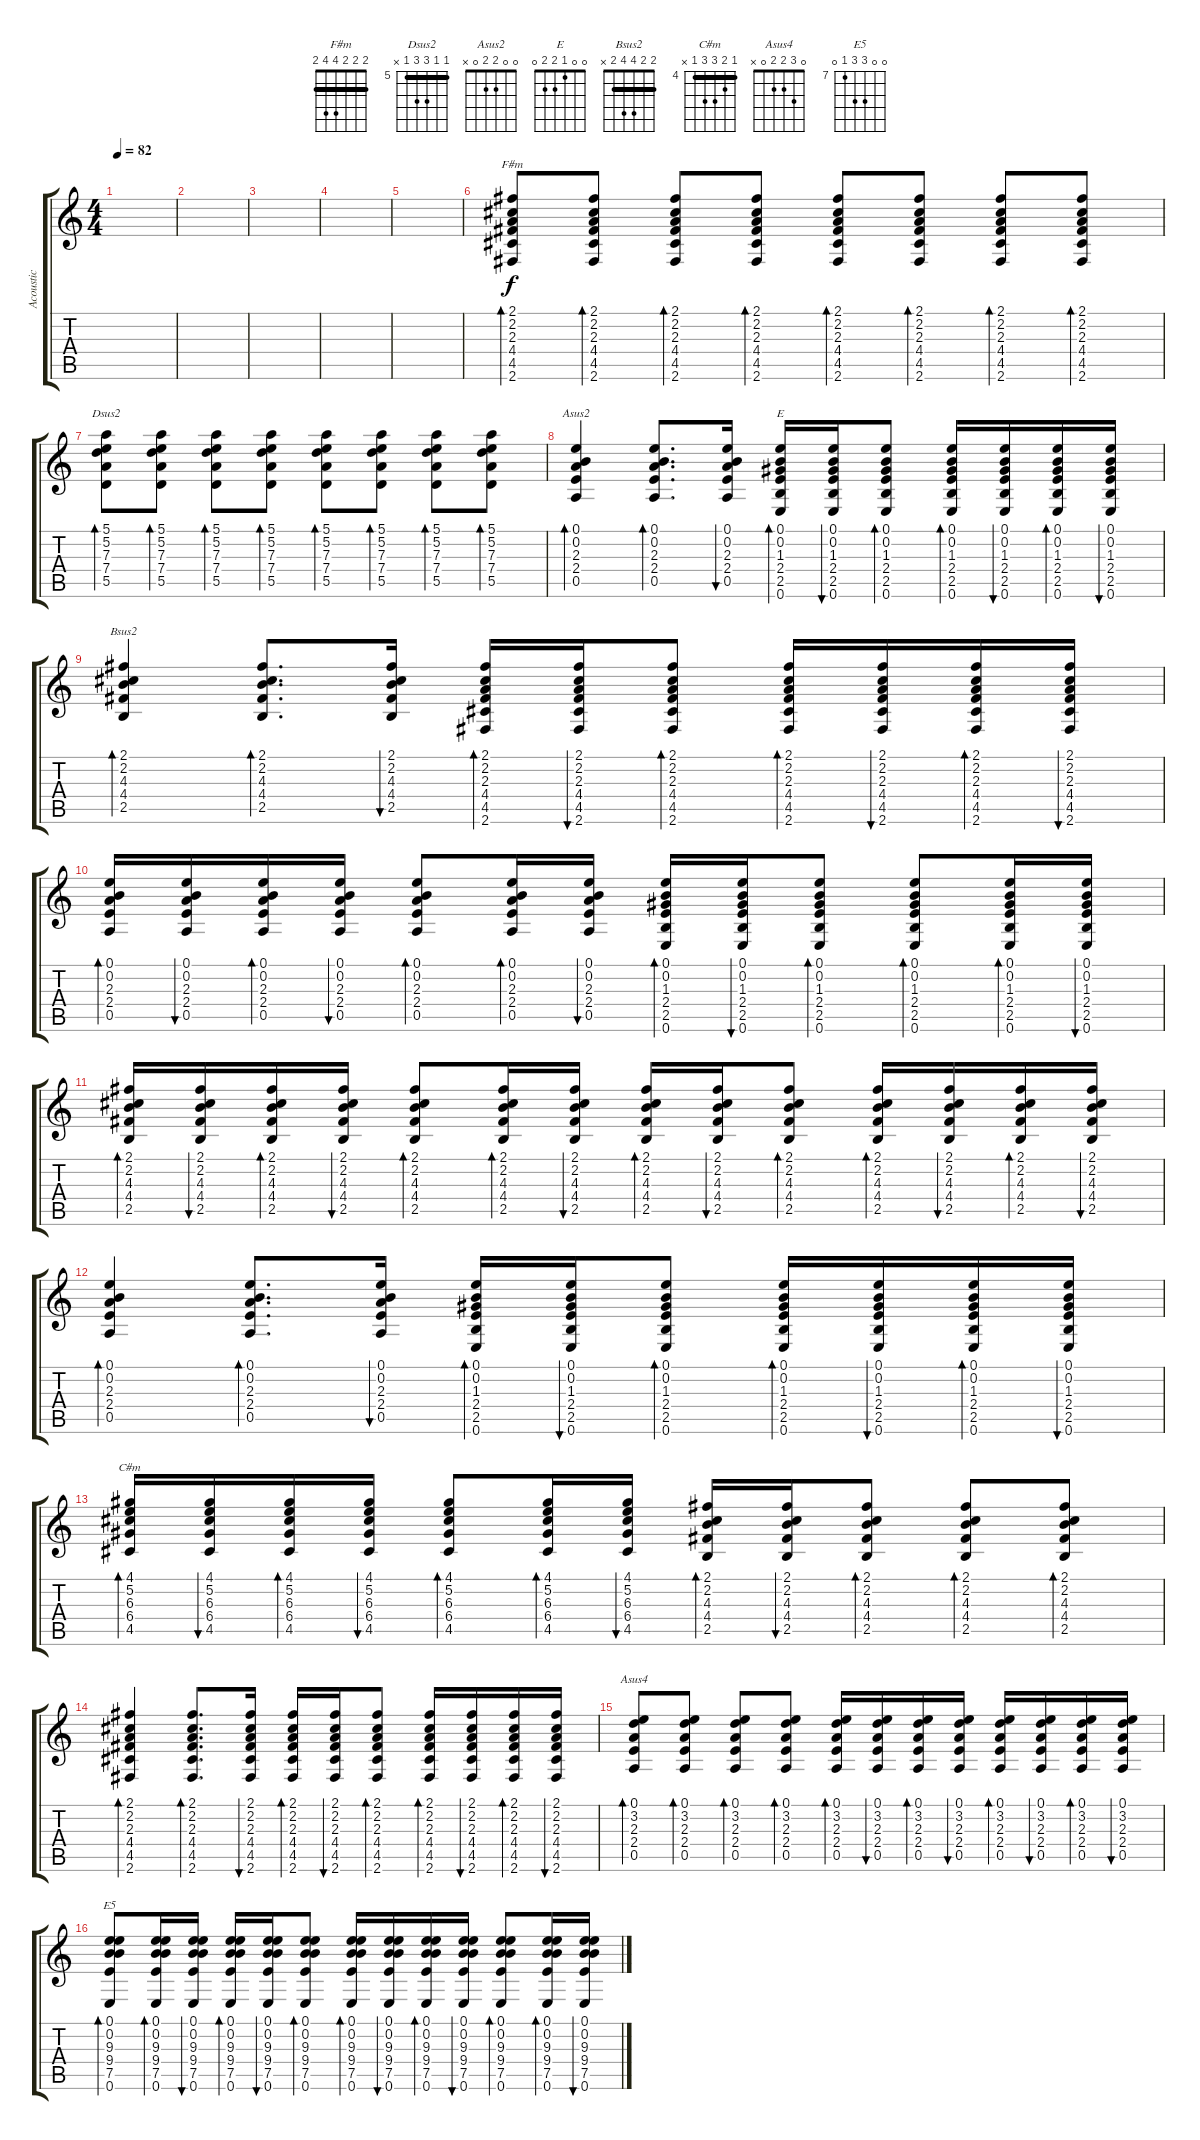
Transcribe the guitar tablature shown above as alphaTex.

\track ("Acoustic" "Acoustic") {instrument acousticguitarsteel}
\staff {score tabs}
\tuning (E4 B3 G3 D3 A2 E2) {hide}
\chord ("F#m" 2 2 2 4 4 2) {barre 2}
\chord ("Dsus2" 5 5 7 7 5 x) {firstfret 5 barre 5}
\chord ("Asus2" 0 0 2 2 0 x)
\chord ("E" 0 0 1 2 2 0)
\chord ("Bsus2" 2 2 4 4 2 x) {barre 2}
\chord ("C#m" 4 5 6 6 4 x) {firstfret 4 barre 4}
\chord ("Asus4" 0 3 2 2 0 x)
\chord ("E5" 0 0 9 9 7 0) {firstfret 7}
\ts (4 4)
\tempo 82
\clef g2
\ks c
|
|
|
|
|
(2.1 2.2 2.3 4.4 4.5 2.6).8{bd 30 ch "F#m"} (2.1 2.2 2.3 4.4 4.5 2.6).8{bd 30} (2.1 2.2 2.3 4.4 4.5 2.6).8{bd 30} (2.1 2.2 2.3 4.4 4.5 2.6).8{bd 30} (2.1 2.2 2.3 4.4 4.5 2.6).8{bd 30} (2.1 2.2 2.3 4.4 4.5 2.6).8{bd 30} (2.1 2.2 2.3 4.4 4.5 2.6).8{bd 30} (2.1 2.2 2.3 4.4 4.5 2.6).8{bd 30} |
(5.1 5.2 7.3 7.4 5.5).8{bd 30 ch "Dsus2"} (5.1 5.2 7.3 7.4 5.5).8{bd 30} (5.1 5.2 7.3 7.4 5.5).8{bd 30} (5.1 5.2 7.3 7.4 5.5).8{bd 30} (5.1 5.2 7.3 7.4 5.5).8{bd 30} (5.1 5.2 7.3 7.4 5.5).8{bd 30} (5.1 5.2 7.3 7.4 5.5).8{bd 30} (5.1 5.2 7.3 7.4 5.5).8{bd 30} |
(0.1 0.2 2.3 2.4 0.5).4{bd 30 ch "Asus2"} (0.1 0.2 2.3 2.4 0.5).8{d bd 30} (0.1 0.2 2.3 2.4 0.5).16{bu 30} (0.1 0.2 1.3 2.4 2.5 0.6).16{bd 30 ch "E"} (0.1 0.2 1.3 2.4 2.5 0.6).16{bu 30} (0.1 0.2 1.3 2.4 2.5 0.6).8{bd 30} (0.1 0.2 1.3 2.4 2.5 0.6).16{bd 30} (0.1 0.2 1.3 2.4 2.5 0.6).16{bu 30} (0.1 0.2 1.3 2.4 2.5 0.6).16{bd 30} (0.1 0.2 1.3 2.4 2.5 0.6).16{bu 30} |
(2.1 2.2 4.3 4.4 2.5).4{bd 30 ch "Bsus2"} (2.1 2.2 4.3 4.4 2.5).8{d bd 30} (2.1 2.2 4.3 4.4 2.5).16{bu 30} (2.1 2.2 2.3 4.4 4.5 2.6).16{bd 30} (2.1 2.2 2.3 4.4 4.5 2.6).16{bu 30} (2.1 2.2 2.3 4.4 4.5 2.6).8{bd 30} (2.1 2.2 2.3 4.4 4.5 2.6).16{bd 30} (2.1 2.2 2.3 4.4 4.5 2.6).16{bu 30} (2.1 2.2 2.3 4.4 4.5 2.6).16{bd 30} (2.1 2.2 2.3 4.4 4.5 2.6).16{bu 30} |
(0.1 0.2 2.3 2.4 0.5).16{bd 30} (0.1 0.2 2.3 2.4 0.5).16{bu 30} (0.1 0.2 2.3 2.4 0.5).16{bd 30} (0.1 0.2 2.3 2.4 0.5).16{bu 30} (0.1 0.2 2.3 2.4 0.5).8{bd 30} (0.1 0.2 2.3 2.4 0.5).16{bd 30} (0.1 0.2 2.3 2.4 0.5).16{bu 30} (0.1 0.2 1.3 2.4 2.5 0.6).16{bd 30} (0.1 0.2 1.3 2.4 2.5 0.6).16{bu 30} (0.1 0.2 1.3 2.4 2.5 0.6).8{bd 30} (0.1 0.2 1.3 2.4 2.5 0.6).8{bd 30} (0.1 0.2 1.3 2.4 2.5 0.6).16{bd 30} (0.1 0.2 1.3 2.4 2.5 0.6).16{bu 30} |
(2.1 2.2 4.3 4.4 2.5).16{bd 30} (2.1 2.2 4.3 4.4 2.5).16{bu 30} (2.1 2.2 4.3 4.4 2.5).16{bd 30} (2.1 2.2 4.3 4.4 2.5).16{bu 30} (2.1 2.2 4.3 4.4 2.5).8{bd 30} (2.1 2.2 4.3 4.4 2.5).16{bd 30} (2.1 2.2 4.3 4.4 2.5).16{bu 30} (2.1 2.2 4.3 4.4 2.5).16{bd 30} (2.1 2.2 4.3 4.4 2.5).16{bu 30} (2.1 2.2 4.3 4.4 2.5).8{bd 30} (2.1 2.2 4.3 4.4 2.5).16{bd 30} (2.1 2.2 4.3 4.4 2.5).16{bu 30} (2.1 2.2 4.3 4.4 2.5).16{bd 30} (2.1 2.2 4.3 4.4 2.5).16{bu 30} |
(0.1 0.2 2.3 2.4 0.5).4{bd 30} (0.1 0.2 2.3 2.4 0.5).8{d bd 30} (0.1 0.2 2.3 2.4 0.5).16{bu 30} (0.1 0.2 1.3 2.4 2.5 0.6).16{bd 30} (0.1 0.2 1.3 2.4 2.5 0.6).16{bu 30} (0.1 0.2 1.3 2.4 2.5 0.6).8{bd 30} (0.1 0.2 1.3 2.4 2.5 0.6).16{bd 30} (0.1 0.2 1.3 2.4 2.5 0.6).16{bu 30} (0.1 0.2 1.3 2.4 2.5 0.6).16{bd 30} (0.1 0.2 1.3 2.4 2.5 0.6).16{bu 30} |
(4.1 5.2 6.3 6.4 4.5).16{bd 30 ch "C#m"} (4.1 5.2 6.3 6.4 4.5).16{bu 30} (4.1 5.2 6.3 6.4 4.5).16{bd 30} (4.1 5.2 6.3 6.4 4.5).16{bu 30} (4.1 5.2 6.3 6.4 4.5).8{bd 30} (4.1 5.2 6.3 6.4 4.5).16{bd 30} (4.1 5.2 6.3 6.4 4.5).16{bu 30} (2.1 2.2 4.3 4.4 2.5).16{bd 30} (2.1 2.2 4.3 4.4 2.5).16{bu 30} (2.1 2.2 4.3 4.4 2.5).8{bd 30} (2.1 2.2 4.3 4.4 2.5).8{bd 30} (2.1 2.2 4.3 4.4 2.5).8{bd 30} |
(2.1 2.2 2.3 4.4 4.5 2.6).4{bd 30} (2.1 2.2 2.3 4.4 4.5 2.6).8{d bd 30} (2.1 2.2 2.3 4.4 4.5 2.6).16{bu 30} (2.1 2.2 2.3 4.4 4.5 2.6).16{bd 30} (2.1 2.2 2.3 4.4 4.5 2.6).16{bu 30} (2.1 2.2 2.3 4.4 4.5 2.6).8{bd 30} (2.1 2.2 2.3 4.4 4.5 2.6).16{bd 30} (2.1 2.2 2.3 4.4 4.5 2.6).16{bu 30} (2.1 2.2 2.3 4.4 4.5 2.6).16{bd 30} (2.1 2.2 2.3 4.4 4.5 2.6).16{bu 30} |
(0.1 3.2 2.3 2.4 0.5).8{bd 30 ch "Asus4"} (0.1 3.2 2.3 2.4 0.5).8{bd 30} (0.1 3.2 2.3 2.4 0.5).8{bd 30} (0.1 3.2 2.3 2.4 0.5).8{bd 30} (0.1 3.2 2.3 2.4 0.5).16{bd 30} (0.1 3.2 2.3 2.4 0.5).16{bu 30} (0.1 3.2 2.3 2.4 0.5).16{bd 30} (0.1 3.2 2.3 2.4 0.5).16{bu 30} (0.1 3.2 2.3 2.4 0.5).16{bd 30} (0.1 3.2 2.3 2.4 0.5).16{bu 30} (0.1 3.2 2.3 2.4 0.5).16{bd 30} (0.1 3.2 2.3 2.4 0.5).16{bu 30} |
(0.1 0.2 9.3 9.4 7.5 0.6).8{bd 30 ch "E5"} (0.1 0.2 9.3 9.4 7.5 0.6).16{bd 30} (0.1 0.2 9.3 9.4 7.5 0.6).16{bu 30} (0.1 0.2 9.3 9.4 7.5 0.6).16{bd 30} (0.1 0.2 9.3 9.4 7.5 0.6).16{bu 30} (0.1 0.2 9.3 9.4 7.5 0.6).8{bd 30} (0.1 0.2 9.3 9.4 7.5 0.6).16{bd 30} (0.1 0.2 9.3 9.4 7.5 0.6).16{bu 30} (0.1 0.2 9.3 9.4 7.5 0.6).16{bd 30} (0.1 0.2 9.3 9.4 7.5 0.6).16{bu 30} (0.1 0.2 9.3 9.4 7.5 0.6).8{bd 30} (0.1 0.2 9.3 9.4 7.5 0.6).16{bd 30} (0.1 0.2 9.3 9.4 7.5 0.6).16{bu 30}
